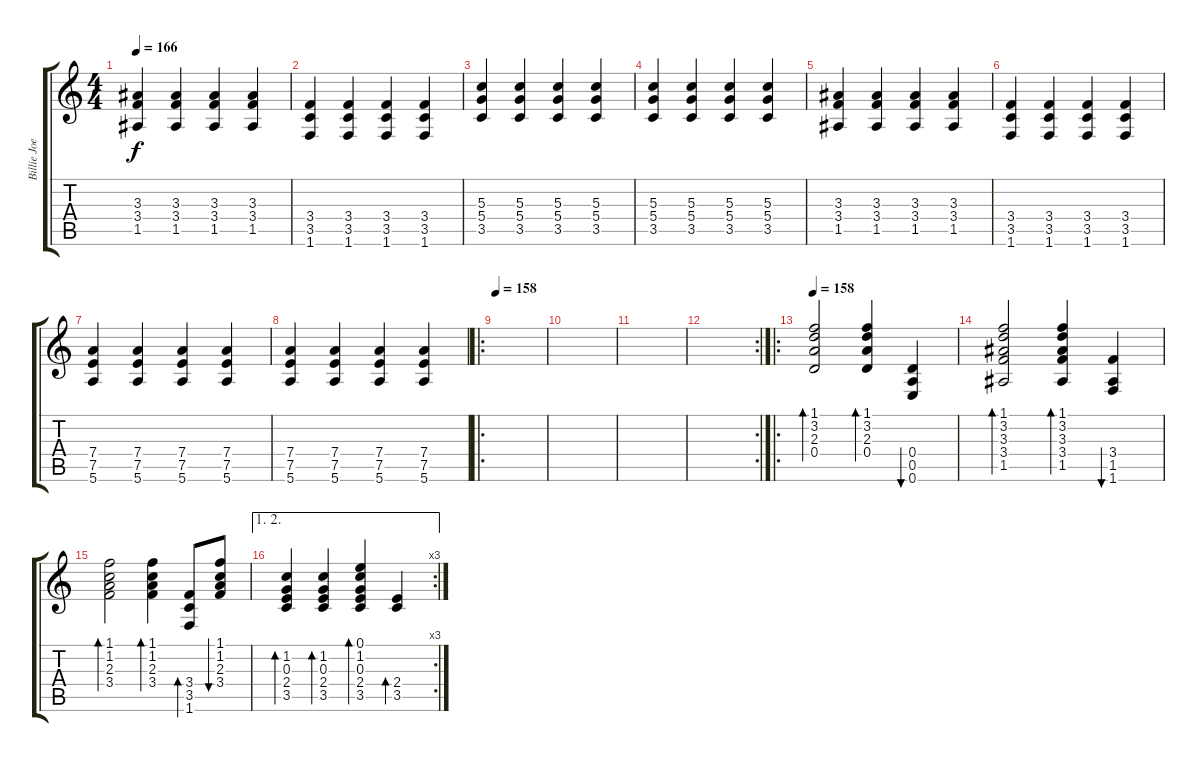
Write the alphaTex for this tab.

\track ("Billie Joe - Acoustic Rhythm Guitar" "Billie Joe") {instrument acousticguitarsteel}
\staff {score tabs}
\tuning (E4 B3 G3 D3 A2 E2) {hide}
\ts (4 4)
\tempo 166
\clef g2
\ks c
(3.3 3.4 1.5).4{dy f} (3.3 3.4 1.5).4 (3.3 3.4 1.5).4 (3.3 3.4 1.5).4 |
(3.4 3.5 1.6).4 (3.4 3.5 1.6).4 (3.4 3.5 1.6).4 (3.4 3.5 1.6).4 |
(5.3 5.4 3.5).4 (5.3 5.4 3.5).4 (5.3 5.4 3.5).4 (5.3 5.4 3.5).4 |
(5.3 5.4 3.5).4 (5.3 5.4 3.5).4 (5.3 5.4 3.5).4 (5.3 5.4 3.5).4 |
(3.3 3.4 1.5).4 (3.3 3.4 1.5).4 (3.3 3.4 1.5).4 (3.3 3.4 1.5).4 |
(3.4 3.5 1.6).4 (3.4 3.5 1.6).4 (3.4 3.5 1.6).4 (3.4 3.5 1.6).4 |
(7.4 7.5 5.6).4 (7.4 7.5 5.6).4 (7.4 7.5 5.6).4 (7.4 7.5 5.6).4 |
(7.4 7.5 5.6).4 (7.4 7.5 5.6).4 (7.4 7.5 5.6).4 (7.4 7.5 5.6).4 |
\ro
\tempo 158
|
|
|
\rc 2
|
\ro
\tempo 158
(1.1 3.2 2.3 0.4).2{bd 60} (1.1 3.2 2.3 0.4).4{bd 60} (0.4 0.5 0.6).4{bu 60} |
(1.1 3.2 3.3 3.4 1.5).2{bd 60} (1.1 3.2 3.3 3.4 1.5).4{bd 60} (3.4 1.5 1.6).4{bu 60} |
(1.1 1.2 2.3 3.4).2{bd 60} (1.1 1.2 2.3 3.4).4{bd 60} (3.4 3.5 1.6).8{bd 60} (1.1 1.2 2.3 3.4).8{bu 60} |
\ae (1 2)
\rc 3
(1.2 0.3 2.4 3.5).4{bd 60} (1.2 0.3 2.4 3.5).4{bd 60} (0.1 1.2 0.3 2.4 3.5).4{bd 60} (2.4 3.5).4{bd 60}
